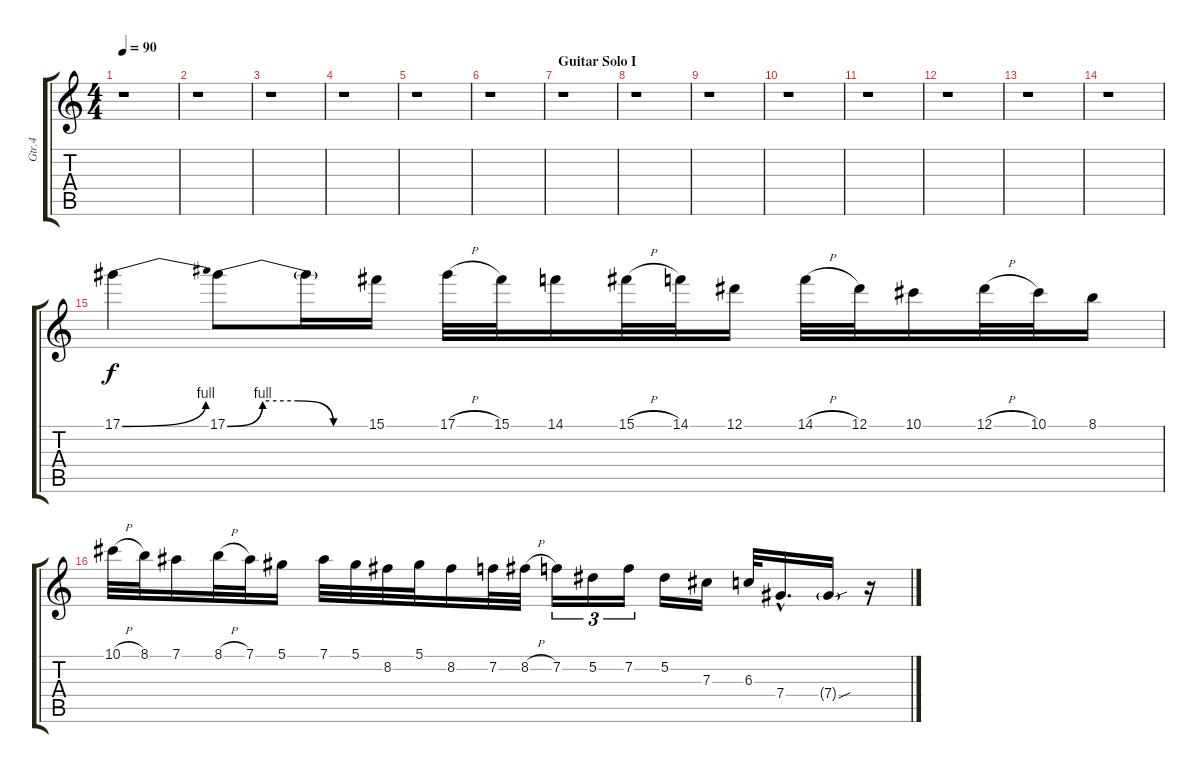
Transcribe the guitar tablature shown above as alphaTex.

\track ("Gtr.4" "Gtr.4") {instrument distortionguitar}
\staff {score tabs}
\tuning (Eb4 Bb3 Gb3 Db3 Ab2 Eb2) {hide}
\ts (4 4)
\tempo 90
\clef g2
\ks c
r.1{dy f} |
r.1 |
r.1 |
r.1 |
r.1 |
r.1 |
\section ("" "Guitar Solo I")
r.1 |
r.1 |
r.1 |
r.1 |
r.1 |
r.1 |
r.1 |
r.1 |
17.1{be (bend 0 0 60 4)}.4{balance 11} 17.1{be (custom 0 0 15 4 30 4 45 0 60 0)}.8 17.1{t}.16 15.1.16 17.1{h}.32 15.1.32 14.1.16 15.1{h}.32 14.1.32 12.1.16 14.1{h}.32 12.1.32 10.1.16 12.1{h}.32 10.1.32 8.1.16 |
10.1{h}.32 8.1.32 7.1.16 8.1{h}.32 7.1.32 5.1.16 7.1.32 5.1.32 8.2.32 5.1.32 8.2.16 7.2.32 8.2{h}.32 7.2.16{tu (3 2)} 5.2.16{tu (3 2)} 7.2.16{tu (3 2)} 5.2.16 7.3.16 6.3.32 7.4{hac}.16{d} 7.4{sou g}.16 r.16
